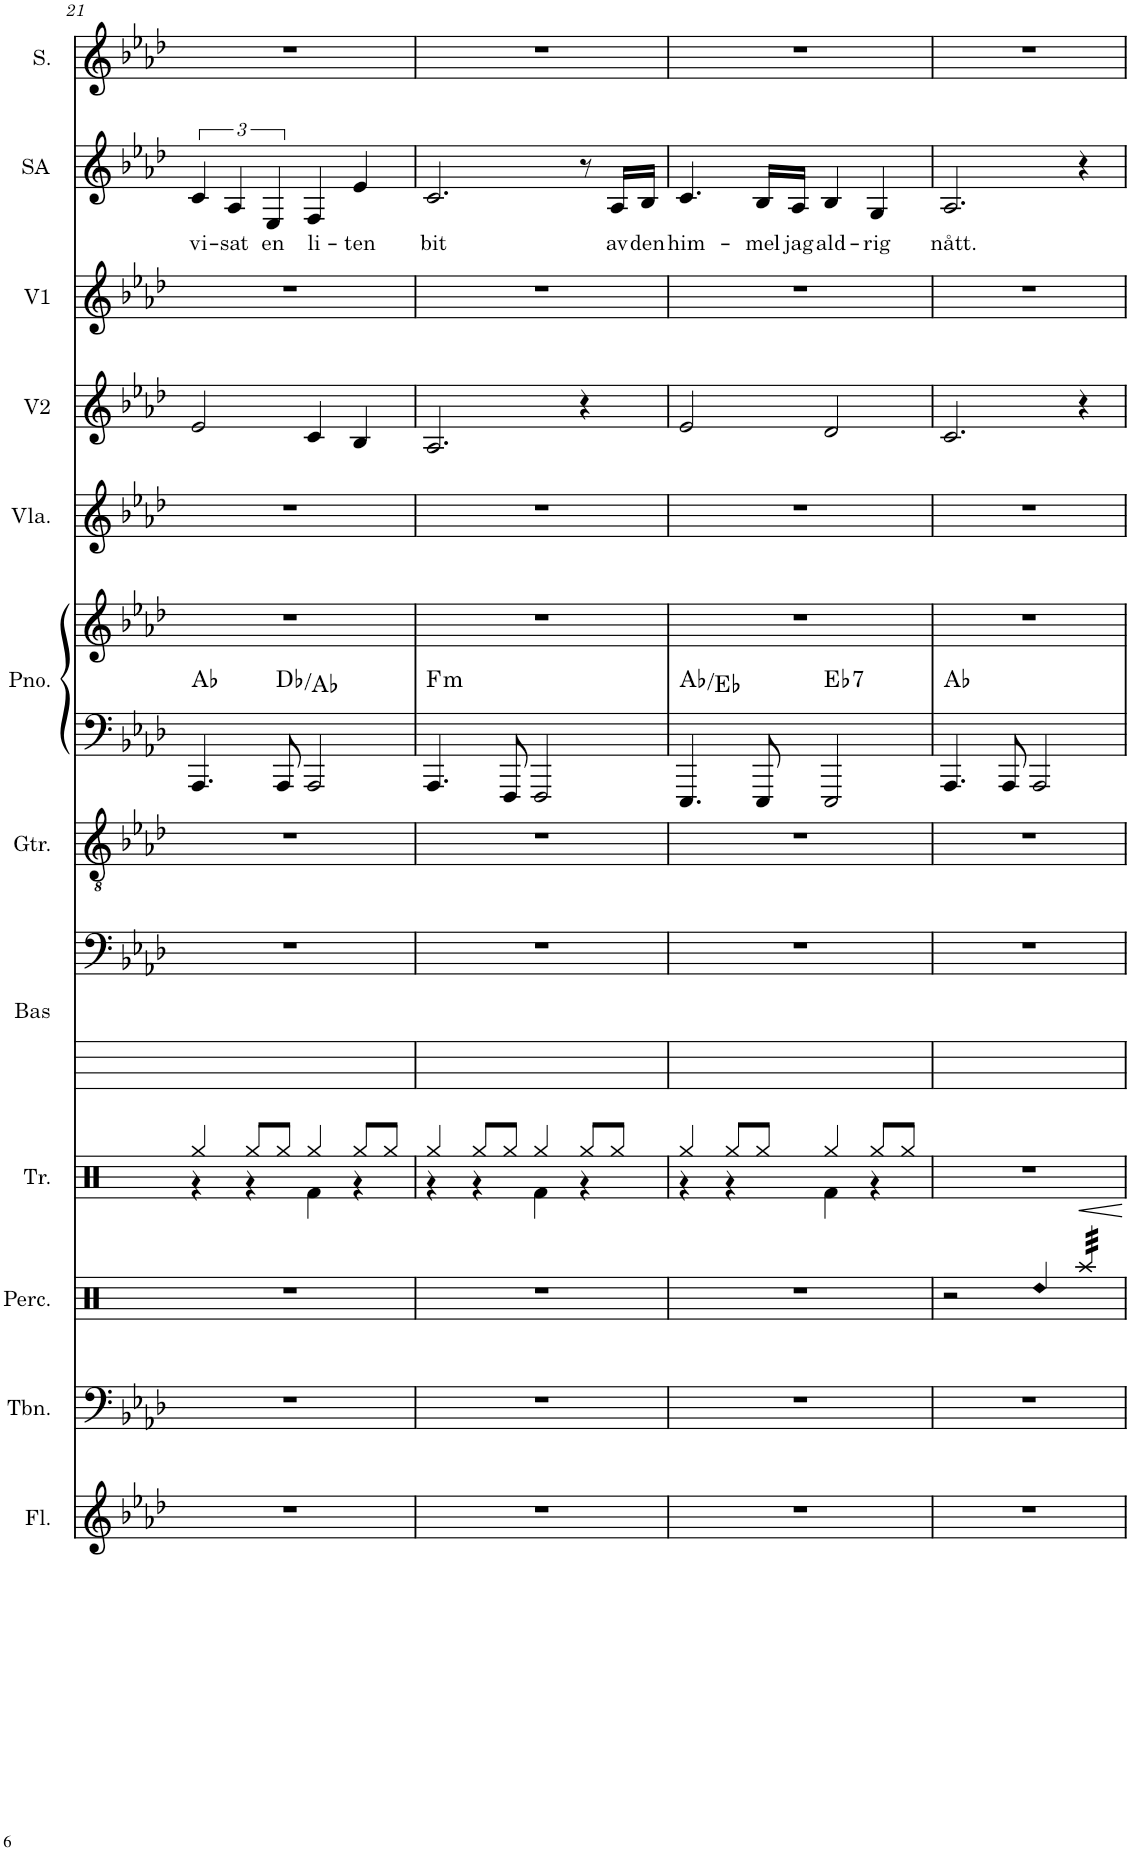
**kern	**kern	**kern	**kern	**kern	**kern	**kern	**kern	**kern	**harte	**kern	**kern	**kern	**kern	**text	**kern
*part12	*part11	*part10	*part9	*part8	*part8	*part7	*part6	*part6	*part6	*part5	*part4	*part3	*part2	*part2	*part1
*staff14	*staff13	*staff12	*staff11	*staff10	*staff9	*staff8	*staff7	*staff6	*	*staff5	*staff4	*staff3	*staff2	*staff2	*staff1
*I"Flute	*I"Trombone	*I"Percussion	*I"Trummor	*I"Bas	*	*I"Gitarr	*I"Piano	*	*	*I"Viola	*I"Violin 2	*I"Violin 1	*I"SA	*	*I"Soprano
*I'Fl.	*I'Tbn.	*I'Perc.	*I'Tr.	*I'Bas	*	*I'Gtr.	*I'Pno.	*	*	*I'Vla.	*I'V2	*I'V1	*I'SA	*	*I'S.
!!LO:PB:g=z
*clefG2	*clefF4	*clefX	*clefX	*	*clefF4	*clefGv2	*clefF4	*clefG2	*	*clefG2	*clefG2	*clefG2	*clefG2	*	*clefG2
*	*	*	*	*Trd7c12	*Trd7c12	*	*	*	*	*	*	*	*	*	*
*k[b-e-a-d-]	*k[b-e-a-d-]	*k[]	*k[]	*k[b-e-a-d-]	*k[b-e-a-d-]	*k[b-e-a-d-]	*k[b-e-a-d-]	*k[b-e-a-d-]	*	*k[b-e-a-d-]	*k[b-e-a-d-]	*k[b-e-a-d-]	*k[b-e-a-d-]	*	*k[b-e-a-d-]
*M4/4	*M4/4	*M4/4	*M4/4	*M4/4	*M4/4	*M4/4	*M4/4	*M4/4	*	*M4/4	*M4/4	*M4/4	*M4/4	*	*M4/4
=21	=21	=21	=21	=21	=21	=21	=21	=21	=21	=21	=21	=21	=21	=21	=21
*	*	*	*^	*	*	*	*	*	*	*	*	*	*	*	*
!	!	!	!	!	!	!	!	!	!	!	!	!	!	!	!LO:LY:b	!
*	*	*	*	*	*	*	*	*	*^	*	*	*	*	*	*	*
1r	1r	1r	4Rgg/	4r	1r	1r	1r	4.AAA-/	1r	4.ryy	Ab:maj	1r	2e-/	1r	6c/	vi-	1r
!	!	!	!	!	!	!	!	!	!	!	!	!	!	!	!	!LO:LY:b	!
.	.	.	.	.	.	.	.	.	.	.	.	.	.	.	6A-/	-sat	.
.	.	.	8Rgg/L	4r	.	.	.	.	.	.	.	.	.	.	.	.	.
!	!	!	!	!	!	!	!	!	!	!	!	!	!	!	!	!LO:LY:b	!
.	.	.	.	.	.	.	.	.	.	.	.	.	.	.	6E-/	en	.
.	.	.	8Rgg/J	.	.	.	.	8AAA-/	.	2ryy	Db:maj/5	.	.	.	.	.	.
!	!	!	!	!	!	!	!	!	!	!	!	!	!	!	!	!LO:LY:b	!
.	.	.	4Rgg/	4Rf\	.	.	.	2AAA-/	.	.	.	.	4c/	.	4F/	li-	.
!	!	!	!	!	!	!	!	!	!	!	!	!	!	!	!	!LO:LY:b	!
.	.	.	8Rgg/L	4r	.	.	.	.	.	.	.	.	4B-/	.	4e-/	-ten	.
.	.	.	8Rgg/J	.	.	.	.	.	.	8ryy	.	.	.	.	.	.	.
=22	=22	=22	=22	=22	=22	=22	=22	=22	=22	=22	=22	=22	=22	=22	=22	=22	=22
!	!	!	!	!	!	!	!	!	!	!	!LO:H:kt=m	!	!	!	!	!LO:LY:b	!
*	*	*	*	*	*	*	*	*	*v	*v	*	*	*	*	*	*	*
1r	1r	1r	4Rgg/	4r	1r	1r	1r	4.AAA-/	1r	F:min	1r	2.A-/	1r	2.c/	bit	1r
.	.	.	8Rgg/L	4r	.	.	.	.	.	.	.	.	.	.	.	.
.	.	.	8Rgg/J	.	.	.	.	8FFF/	.	.	.	.	.	.	.	.
.	.	.	4Rgg/	4Rf\	.	.	.	2FFF/	.	.	.	.	.	.	.	.
.	.	.	8Rgg/L	4r	.	.	.	.	.	.	.	4r	.	8r	.	.
!	!	!	!	!	!	!	!	!	!	!	!	!	!	!	!LO:LY:b	!
.	.	.	8Rgg/J	.	.	.	.	.	.	.	.	.	.	16A-/LL	av	.
!	!	!	!	!	!	!	!	!	!	!	!	!	!	!	!LO:LY:b	!
.	.	.	.	.	.	.	.	.	.	.	.	.	.	16B-/JJ	den	.
=23	=23	=23	=23	=23	=23	=23	=23	=23	=23	=23	=23	=23	=23	=23	=23	=23
!	!	!	!	!	!	!	!	!	!	!	!	!	!	!	!LO:LY:b	!
*	*	*	*	*	*	*	*	*	*^	*	*	*	*	*	*	*
1r	1r	1r	4Rgg/	4r	1r	1r	1r	4.EEE-/	1r	2ryy	Ab:maj/5	1r	2e-/	1r	4.c/	him-	1r
.	.	.	8Rgg/L	4r	.	.	.	.	.	.	.	.	.	.	.	.	.
!	!	!	!	!	!	!	!	!	!	!	!	!	!	!	!	!LO:LY:b	!
.	.	.	8Rgg/J	.	.	.	.	8EEE-/	.	.	.	.	.	.	16B-/LL	-mel	.
!	!	!	!	!	!	!	!	!	!	!	!	!	!	!	!	!LO:LY:b	!
.	.	.	.	.	.	.	.	.	.	.	.	.	.	.	16A-/JJ	jag	.
!	!	!	!	!	!	!	!	!	!	!	!LO:H:kt=7	!	!	!	!	!LO:LY:b	!
.	.	.	4Rgg/	4Rf\	.	.	.	2EEE-/	.	2ryy	Eb:7	.	2d-/	.	4B-/	ald-	.
!	!	!	!	!	!	!	!	!	!	!	!	!	!	!	!	!LO:LY:b	!
.	.	.	8Rgg/L	4r	.	.	.	.	.	.	.	.	.	.	4G/	-rig	.
.	.	.	8Rgg/J	.	.	.	.	.	.	.	.	.	.	.	.	.	.
*	*	*	*v	*v	*	*	*	*	*	*	*	*	*	*	*	*	*
=24	=24	=24	=24	=24	=24	=24	=24	=24	=24	=24	=24	=24	=24	=24	=24	=24
!	!	!	!	!	!	!	!	!	!	!	!	!	!	!	!LO:LY:b	!
*	*	*	*	*	*	*	*	*v	*v	*	*	*	*	*	*	*
1r	1r	2r	1r	1r	1r	1r	4.AAA-/	1r	Ab:maj	1r	2.c/	1r	2.A-/	nått.	1r
.	.	.	.	.	.	.	8AAA-/	.	.	.	.	.	.	.	.
!	!	!LO:N:head=diamond	!	!	!	!	!	!	!	!	!	!	!	!	!
.	.	4Rdd/	.	.	.	.	2AAA-/	.	.	.	.	.	.	.	.
*	*	*tremolo	*	*	*	*	*	*	*	*	*	*	*	*	*
.	.	32Raa/LLL	.	.	.	.	.	.	.	.	4r	.	4r	.	.
.	.	32Raa/	.	.	.	.	.	.	.	.	.	.	.	.	.
.	.	32Raa/	.	.	.	.	.	.	.	.	.	.	.	.	.
.	.	32Raa/	.	.	.	.	.	.	.	.	.	.	.	.	.
.	.	32Raa/	.	.	.	.	.	.	.	.	.	.	.	.	.
.	.	32Raa/	.	.	.	.	.	.	.	.	.	.	.	.	.
.	.	32Raa/	.	.	.	.	.	.	.	.	.	.	.	.	.
.	.	32Raa/JJJ	.	.	.	.	.	.	.	.	.	.	.	.	.
*	*	*Xtremolo	*	*	*	*	*	*	*	*	*	*	*	*	*
=	=	=	=	=	=	=	=	=	=	=	=	=	=	=	=
*-	*-	*-	*-	*-	*-	*-	*-	*-	*-	*-	*-	*-	*-	*-	*-
